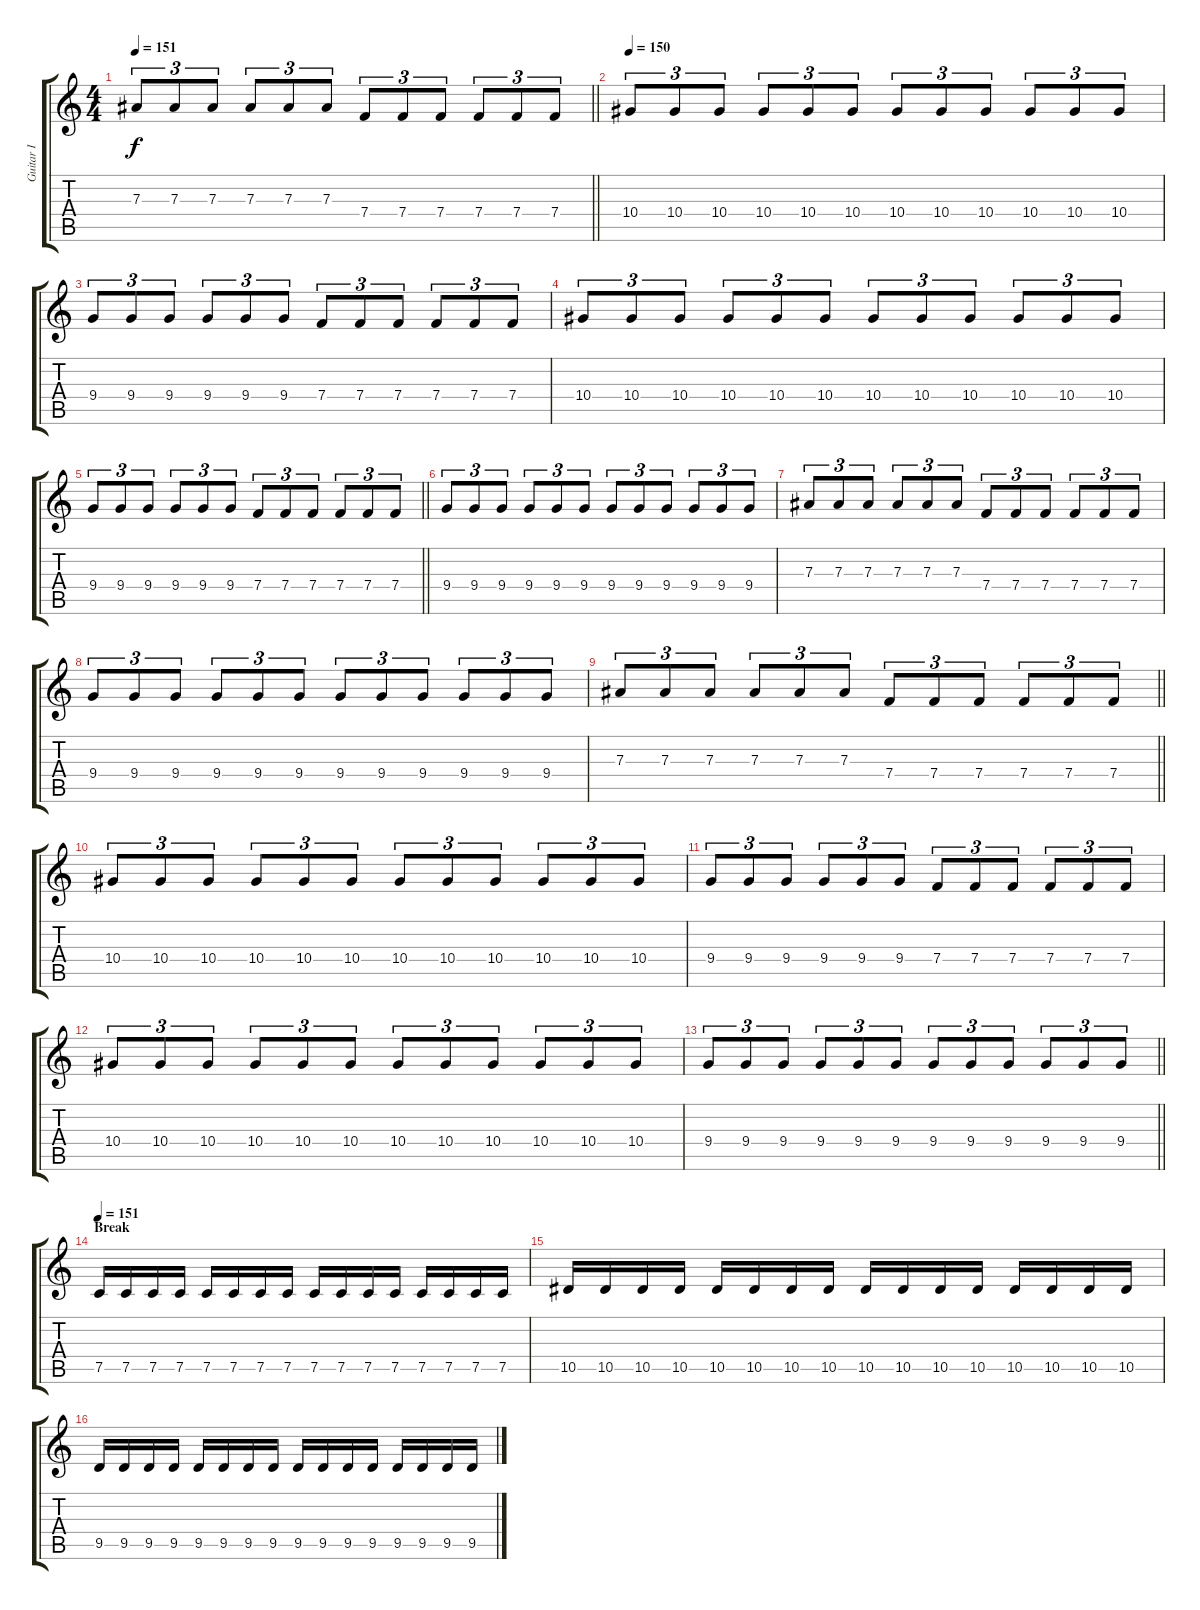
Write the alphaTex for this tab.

\track ("Guitar I" "Guitar I") {instrument distortionguitar}
\staff {score tabs}
\tuning (C4 G3 Eb3 Bb2 F2 C2) {hide}
\ts (4 4)
\tempo 151
\clef g2
\barLineRight lightlight
\ks c
7.3.8{tu (3 2) dy f} 7.3.8{tu (3 2)} 7.3.8{tu (3 2)} 7.3.8{tu (3 2)} 7.3.8{tu (3 2)} 7.3.8{tu (3 2)} 7.4.8{tu (3 2)} 7.4.8{tu (3 2)} 7.4.8{tu (3 2)} 7.4.8{tu (3 2)} 7.4.8{tu (3 2)} 7.4.8{tu (3 2)} |
\section ("" "")
\tempo 150
10.4.8{tu (3 2)} 10.4.8{tu (3 2)} 10.4.8{tu (3 2)} 10.4.8{tu (3 2)} 10.4.8{tu (3 2)} 10.4.8{tu (3 2)} 10.4.8{tu (3 2)} 10.4.8{tu (3 2)} 10.4.8{tu (3 2)} 10.4.8{tu (3 2)} 10.4.8{tu (3 2)} 10.4.8{tu (3 2)} |
9.4.8{tu (3 2)} 9.4.8{tu (3 2)} 9.4.8{tu (3 2)} 9.4.8{tu (3 2)} 9.4.8{tu (3 2)} 9.4.8{tu (3 2)} 7.4.8{tu (3 2)} 7.4.8{tu (3 2)} 7.4.8{tu (3 2)} 7.4.8{tu (3 2)} 7.4.8{tu (3 2)} 7.4.8{tu (3 2)} |
10.4.8{tu (3 2)} 10.4.8{tu (3 2)} 10.4.8{tu (3 2)} 10.4.8{tu (3 2)} 10.4.8{tu (3 2)} 10.4.8{tu (3 2)} 10.4.8{tu (3 2)} 10.4.8{tu (3 2)} 10.4.8{tu (3 2)} 10.4.8{tu (3 2)} 10.4.8{tu (3 2)} 10.4.8{tu (3 2)} |
\barLineRight lightlight
9.4.8{tu (3 2)} 9.4.8{tu (3 2)} 9.4.8{tu (3 2)} 9.4.8{tu (3 2)} 9.4.8{tu (3 2)} 9.4.8{tu (3 2)} 7.4.8{tu (3 2)} 7.4.8{tu (3 2)} 7.4.8{tu (3 2)} 7.4.8{tu (3 2)} 7.4.8{tu (3 2)} 7.4.8{tu (3 2)} |
\section ("" "")
9.4.8{tu (3 2)} 9.4.8{tu (3 2)} 9.4.8{tu (3 2)} 9.4.8{tu (3 2)} 9.4.8{tu (3 2)} 9.4.8{tu (3 2)} 9.4.8{tu (3 2)} 9.4.8{tu (3 2)} 9.4.8{tu (3 2)} 9.4.8{tu (3 2)} 9.4.8{tu (3 2)} 9.4.8{tu (3 2)} |
7.3.8{tu (3 2)} 7.3.8{tu (3 2)} 7.3.8{tu (3 2)} 7.3.8{tu (3 2)} 7.3.8{tu (3 2)} 7.3.8{tu (3 2)} 7.4.8{tu (3 2)} 7.4.8{tu (3 2)} 7.4.8{tu (3 2)} 7.4.8{tu (3 2)} 7.4.8{tu (3 2)} 7.4.8{tu (3 2)} |
9.4.8{tu (3 2)} 9.4.8{tu (3 2)} 9.4.8{tu (3 2)} 9.4.8{tu (3 2)} 9.4.8{tu (3 2)} 9.4.8{tu (3 2)} 9.4.8{tu (3 2)} 9.4.8{tu (3 2)} 9.4.8{tu (3 2)} 9.4.8{tu (3 2)} 9.4.8{tu (3 2)} 9.4.8{tu (3 2)} |
\barLineRight lightlight
7.3.8{tu (3 2)} 7.3.8{tu (3 2)} 7.3.8{tu (3 2)} 7.3.8{tu (3 2)} 7.3.8{tu (3 2)} 7.3.8{tu (3 2)} 7.4.8{tu (3 2)} 7.4.8{tu (3 2)} 7.4.8{tu (3 2)} 7.4.8{tu (3 2)} 7.4.8{tu (3 2)} 7.4.8{tu (3 2)} |
\section ("" "")
10.4.8{tu (3 2)} 10.4.8{tu (3 2)} 10.4.8{tu (3 2)} 10.4.8{tu (3 2)} 10.4.8{tu (3 2)} 10.4.8{tu (3 2)} 10.4.8{tu (3 2)} 10.4.8{tu (3 2)} 10.4.8{tu (3 2)} 10.4.8{tu (3 2)} 10.4.8{tu (3 2)} 10.4.8{tu (3 2)} |
9.4.8{tu (3 2)} 9.4.8{tu (3 2)} 9.4.8{tu (3 2)} 9.4.8{tu (3 2)} 9.4.8{tu (3 2)} 9.4.8{tu (3 2)} 7.4.8{tu (3 2)} 7.4.8{tu (3 2)} 7.4.8{tu (3 2)} 7.4.8{tu (3 2)} 7.4.8{tu (3 2)} 7.4.8{tu (3 2)} |
10.4.8{tu (3 2)} 10.4.8{tu (3 2)} 10.4.8{tu (3 2)} 10.4.8{tu (3 2)} 10.4.8{tu (3 2)} 10.4.8{tu (3 2)} 10.4.8{tu (3 2)} 10.4.8{tu (3 2)} 10.4.8{tu (3 2)} 10.4.8{tu (3 2)} 10.4.8{tu (3 2)} 10.4.8{tu (3 2)} |
\barLineRight lightlight
9.4.8{tu (3 2)} 9.4.8{tu (3 2)} 9.4.8{tu (3 2)} 9.4.8{tu (3 2)} 9.4.8{tu (3 2)} 9.4.8{tu (3 2)} 9.4.8{tu (3 2)} 9.4.8{tu (3 2)} 9.4.8{tu (3 2)} 9.4.8{tu (3 2)} 9.4.8{tu (3 2)} 9.4.8{tu (3 2)} |
\section ("" "Break")
\tempo 151
7.5.16 7.5.16 7.5.16 7.5.16 7.5.16 7.5.16 7.5.16 7.5.16 7.5.16 7.5.16 7.5.16 7.5.16 7.5.16 7.5.16 7.5.16 7.5.16 |
10.5.16 10.5.16 10.5.16 10.5.16 10.5.16 10.5.16 10.5.16 10.5.16 10.5.16 10.5.16 10.5.16 10.5.16 10.5.16 10.5.16 10.5.16 10.5.16 |
9.5.16 9.5.16 9.5.16 9.5.16 9.5.16 9.5.16 9.5.16 9.5.16 9.5.16 9.5.16 9.5.16 9.5.16 9.5.16 9.5.16 9.5.16 9.5.16
